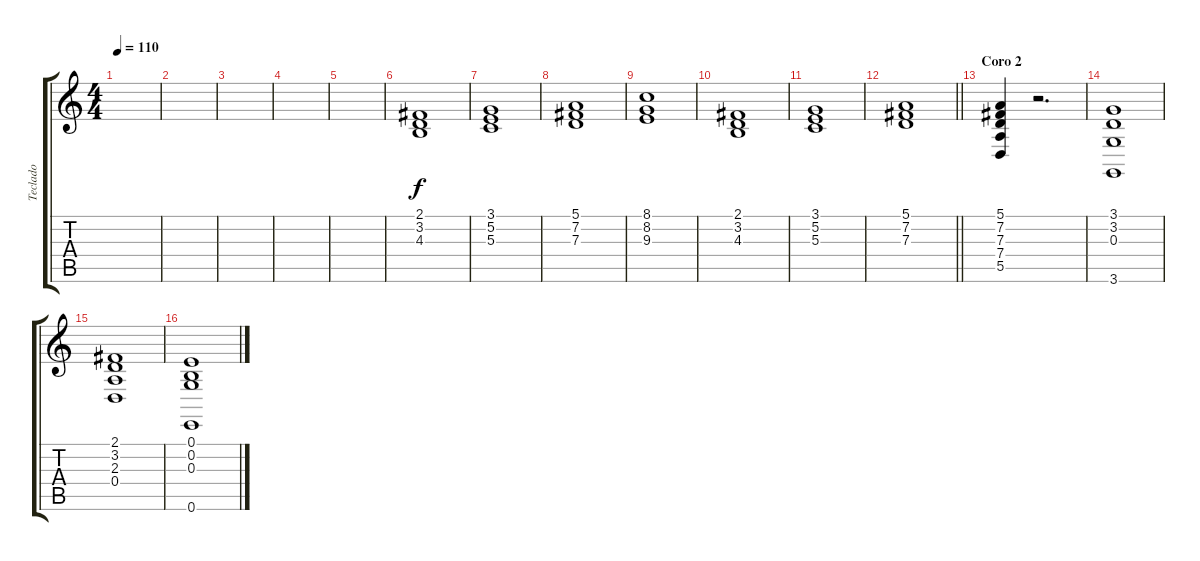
\track ("Teclado" "Teclado") {instrument drawbarorgan}
\staff {score tabs}
\tuning (E4 B3 G3 D3 A2 E2) {hide}
\ts (4 4)
\tempo 110
\clef g2
\ks c
|
|
|
|
|
(2.1 3.2 4.3).1 |
(3.1 5.2 5.3).1 |
(5.1 7.2 7.3).1 |
(8.1 8.2 9.3).1 |
(2.1 3.2 4.3).1 |
(3.1 5.2 5.3).1 |
\barLineRight lightlight
(5.1 7.2 7.3).1 |
\section ("" "Coro 2")
(5.1 7.2 7.3 7.4 5.5).4 r.2{d} |
(3.1 3.2 0.3 3.6).1 |
(2.1 3.2 2.3 0.4).1 |
(0.1 0.2 0.3 0.6).1
